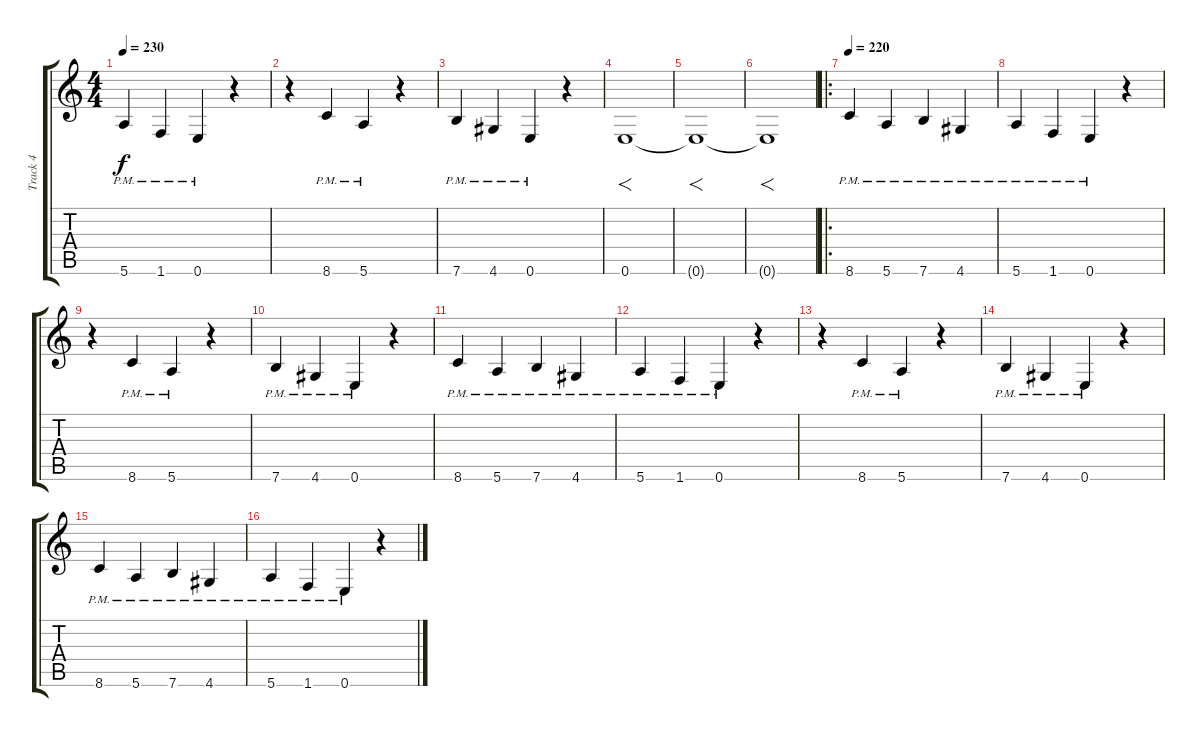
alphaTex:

\track ("Track 4" "Track 4") {instrument electricbasspick}
\staff {score tabs}
\tuning (E4 B3 G3 D3 A2 E2) {hide}
\ts (4 4)
\tempo 230
\clef g2
\ks c
5.6{pm}.4{dy f} 1.6{pm}.4 0.6{pm}.4 r.4 |
r.4 8.6{pm}.4 5.6{pm}.4 r.4 |
7.6{pm}.4 4.6{pm}.4 0.6{pm}.4 r.4 |
0.6.1{f} |
0.6{t}.1{f} |
0.6{t}.1{f} |
\ro
\tempo 220
8.6{pm}.4 5.6{pm}.4 7.6{pm}.4 4.6{pm}.4 |
5.6{pm}.4 1.6{pm}.4 0.6{pm}.4 r.4 |
r.4 8.6{pm}.4 5.6{pm}.4 r.4 |
7.6{pm}.4 4.6{pm}.4 0.6{pm}.4 r.4 |
8.6{pm}.4 5.6{pm}.4 7.6{pm}.4 4.6{pm}.4 |
5.6{pm}.4 1.6{pm}.4 0.6{pm}.4 r.4 |
r.4 8.6{pm}.4 5.6{pm}.4 r.4 |
7.6{pm}.4 4.6{pm}.4 0.6{pm}.4 r.4 |
8.6{pm}.4 5.6{pm}.4 7.6{pm}.4 4.6{pm}.4 |
5.6{pm}.4 1.6{pm}.4 0.6{pm}.4 r.4
